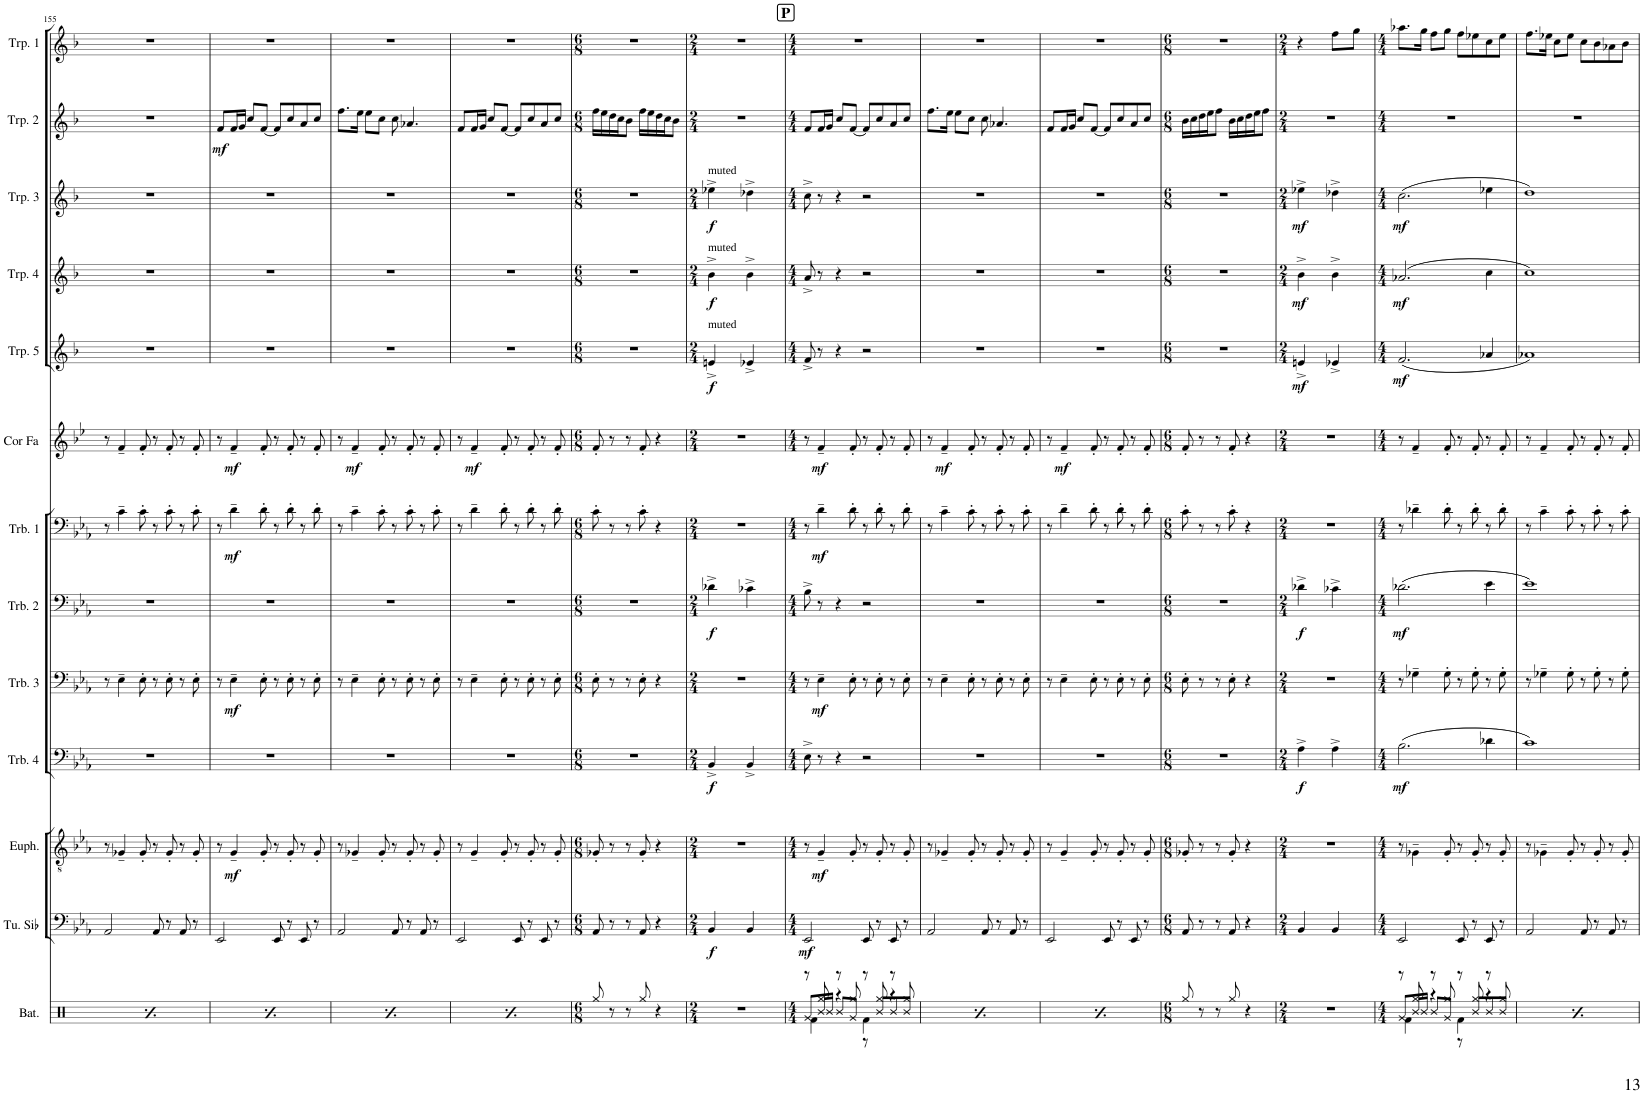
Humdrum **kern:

**kern	**kern	**dynam	**kern	**dynam	**kern	**dynam	**kern	**dynam	**kern	**dynam	**kern	**dynam	**kern	**dynam	**kern	**dynam	**kern	**dynam	**kern	**dynam	**kern	**dynam	**kern
*part13	*part12	*part12	*part11	*part11	*part10	*part10	*part9	*part9	*part8	*part8	*part7	*part7	*part6	*part6	*part5	*part5	*part4	*part4	*part3	*part3	*part2	*part2	*part1
*staff13	*staff12	*staff12	*staff11	*staff11	*staff10	*staff10	*staff9	*staff9	*staff8	*staff8	*staff7	*staff7	*staff6	*staff6	*staff5	*staff5	*staff4	*staff4	*staff3	*staff3	*staff2	*staff2	*staff1
*I"Batterie	*I"Tuba en Sib	*	*I"Euphonium	*	*I"Trombone 4	*	*I"Trombone 3	*	*I"Trombone 2	*	*I"Trombone 1	*	*I"Cor en Fa	*	*I"Trompette 5	*	*I"Trompette 4	*	*I"Trompette 3	*	*I"Trompette 2	*	*I"Trompette 1
*I'Bat.	*I'Tu. Sib	*	*I'Euph.	*	*I'Trb. 4	*	*I'Trb. 3	*	*I'Trb. 2	*	*I'Trb. 1	*	*I'Cor Fa	*	*I'Trp. 5	*	*I'Trp. 4	*	*I'Trp. 3	*	*I'Trp. 2	*	*I'Trp. 1
!!LO:PB:g=z
*clefX	*clefF4	*	*clefGv2	*	*clefF4	*	*clefF4	*	*clefF4	*	*clefF4	*	*clefG2	*	*clefG2	*	*clefG2	*	*clefG2	*	*clefG2	*	*clefG2
*	*	*	*	*	*	*	*	*	*	*	*	*	*Trd4c7	*	*Trd1c2	*	*Trd1c2	*	*Trd1c2	*	*Trd1c2	*	*Trd1c2
*k[]	*k[b-e-a-]	*	*k[b-e-a-]	*	*k[b-e-a-]	*	*k[b-e-a-]	*	*k[b-e-a-]	*	*k[b-e-a-]	*	*k[b-e-]	*	*k[b-]	*	*k[b-]	*	*k[b-]	*	*k[b-]	*	*k[b-]
*M4/4	*M4/4	*	*M4/4	*	*M4/4	*	*M4/4	*	*M4/4	*	*M4/4	*	*M4/4	*	*M4/4	*	*M4/4	*	*M4/4	*	*M4/4	*	*M4/4
=155	=155	=155	=155	=155	=155	=155	=155	=155	=155	=155	=155	=155	=155	=155	=155	=155	=155	=155	=155	=155	=155	=155	=155
*^	*	*	*	*	*	*	*	*	*	*	*	*	*	*	*	*	*	*	*	*	*	*	*
*	*^	*	*	*	*	*	*	*	*	*	*	*	*	*	*	*	*	*	*	*	*	*	*	*
!LO:TX:a:t=Mambo Style	!	!	!	!	!	!	!	!	!	!	!	!	!	!	!	!	!	!	!	!	!	!	!	!	!
8r	4Rf\	8Rg/L	2AA-/	.	8r	.	1r	.	8r	.	1r	.	8r	.	8r	.	1r	.	1r	.	1r	.	1r	.	1r
8Rgg/	.	16R/L	.	.	4G-X~/	.	.	.	4E-~\	.	.	.	4c~\	.	4f~/	.	.	.	.	.	.	.	.	.	.
.	.	16R/JJ	.	.	.	.	.	.	.	.	.	.	.	.	.	.	.	.	.	.	.	.	.	.	.
8r	4r	8R/L	.	.	.	.	.	.	.	.	.	.	.	.	.	.	.	.	.	.	.	.	.	.	.
8Rgg/	.	8Rg/J	.	.	8G-'/	.	.	.	8E-'\	.	.	.	8c'\	.	8f'/	.	.	.	.	.	.	.	.	.	.
8r	4Rf\	8r	8AA-/	.	8r	.	.	.	8r	.	.	.	8r	.	8r	.	.	.	.	.	.	.	.	.	.
8Rgg/	.	8R/L	8r	.	8G-'/	.	.	.	8E-'\	.	.	.	8c'\	.	8f'/	.	.	.	.	.	.	.	.	.	.
8r	4r	8R/	8AA-/	.	8r	.	.	.	8r	.	.	.	8r	.	8r	.	.	.	.	.	.	.	.	.	.
8Rgg/	.	8R/J	8r	.	8G-'/	.	.	.	8E-'\	.	.	.	8c'\	.	8f'/	.	.	.	.	.	.	.	.	.	.
=156	=156	=156	=156	=156	=156	=156	=156	=156	=156	=156	=156	=156	=156	=156	=156	=156	=156	=156	=156	=156	=156	=156	=156	=156	=156
!LO:TX:a:t=Mambo Style	!	!	!	!	!	!	!	!	!	!	!	!	!	!	!	!	!	!	!	!	!	!	!	!	!
!	!	!	!	!	!	!	!	!	!	!	!	!	!	!	!	!	!	!	!	!	!	!	!	!LO:DY:b	!
8r	4Rf\	8Rg/L	2EE-/	.	8r	.	1r	.	8r	.	1r	.	8r	.	8r	.	1r	.	1r	.	1r	.	8f/L	mf	1r
!	!	!	!	!	!	!LO:DY:b	!	!	!	!LO:DY:b	!	!	!	!LO:DY:b	!	!LO:DY:b	!	!	!	!	!	!	!	!	!
8Rgg/	.	16R/L	.	.	4G~/	mf	.	.	4E-~\	mf	.	.	4d~\	mf	4f~/	mf	.	.	.	.	.	.	16f/L	.	.
.	.	16R/JJ	.	.	.	.	.	.	.	.	.	.	.	.	.	.	.	.	.	.	.	.	16g/JJ	.	.
8r	4r	8R/L	.	.	.	.	.	.	.	.	.	.	.	.	.	.	.	.	.	.	.	.	8cc/L	.	.
8Rgg/	.	8Rg/J	.	.	8G'/	.	.	.	8E-'\	.	.	.	8d'\	.	8f'/	.	.	.	.	.	.	.	[8f/J	.	.
8r	4Rf\	8r	8EE-/	.	8r	.	.	.	8r	.	.	.	8r	.	8r	.	.	.	.	.	.	.	8f/L]	.	.
8Rgg/	.	8R/L	8r	.	8G'/	.	.	.	8E-'\	.	.	.	8d'\	.	8f'/	.	.	.	.	.	.	.	8cc/	.	.
8r	4r	8R/	8EE-/	.	8r	.	.	.	8r	.	.	.	8r	.	8r	.	.	.	.	.	.	.	8a/	.	.
8Rgg/	.	8R/J	8r	.	8G'/	.	.	.	8E-'\	.	.	.	8d'\	.	8f'/	.	.	.	.	.	.	.	8cc/J	.	.
=157	=157	=157	=157	=157	=157	=157	=157	=157	=157	=157	=157	=157	=157	=157	=157	=157	=157	=157	=157	=157	=157	=157	=157	=157	=157
!LO:TX:a:t=Mambo Style	!	!	!	!	!	!	!	!	!	!	!	!	!	!	!	!	!	!	!	!	!	!	!	!	!
8r	4Rf\	8Rg/L	2AA-/	.	8r	.	1r	.	8r	.	1r	.	8r	.	8r	.	1r	.	1r	.	1r	.	8.ff\L	.	1r
!	!	!	!	!	!	!	!	!	!	!	!	!	!	!	!	!LO:DY:b	!	!	!	!	!	!	!	!	!
8Rgg/	.	16R/L	.	.	4G-X~/	.	.	.	4E-~\	.	.	.	4c~\	.	4f~/	mf	.	.	.	.	.	.	.	.	.
.	.	16R/JJ	.	.	.	.	.	.	.	.	.	.	.	.	.	.	.	.	.	.	.	.	16ee\Jk	.	.
8r	4r	8R/L	.	.	.	.	.	.	.	.	.	.	.	.	.	.	.	.	.	.	.	.	8ee\L	.	.
8Rgg/	.	8Rg/J	.	.	8G-'/	.	.	.	8E-'\	.	.	.	8c'\	.	8f'/	.	.	.	.	.	.	.	8cc\J	.	.
8r	4Rf\	8r	8AA-/	.	8r	.	.	.	8r	.	.	.	8r	.	8r	.	.	.	.	.	.	.	8cc\	.	.
8Rgg/	.	8R/L	8r	.	8G-'/	.	.	.	8E-'\	.	.	.	8c'\	.	8f'/	.	.	.	.	.	.	.	4.a-X/	.	.
8r	4r	8R/	8AA-/	.	8r	.	.	.	8r	.	.	.	8r	.	8r	.	.	.	.	.	.	.	.	.	.
8Rgg/	.	8R/J	8r	.	8G-'/	.	.	.	8E-'\	.	.	.	8c'\	.	8f'/	.	.	.	.	.	.	.	.	.	.
=158	=158	=158	=158	=158	=158	=158	=158	=158	=158	=158	=158	=158	=158	=158	=158	=158	=158	=158	=158	=158	=158	=158	=158	=158	=158
!LO:TX:a:t=Mambo Style	!	!	!	!	!	!	!	!	!	!	!	!	!	!	!	!	!	!	!	!	!	!	!	!	!
8r	4Rf\	8Rg/L	2EE-/	.	8r	.	1r	.	8r	.	1r	.	8r	.	8r	.	1r	.	1r	.	1r	.	8f/L	.	1r
!	!	!	!	!	!	!	!	!	!	!	!	!	!	!	!	!LO:DY:b	!	!	!	!	!	!	!	!	!
8Rgg/	.	16R/L	.	.	4G~/	.	.	.	4E-~\	.	.	.	4d~\	.	4f~/	mf	.	.	.	.	.	.	16f/L	.	.
.	.	16R/JJ	.	.	.	.	.	.	.	.	.	.	.	.	.	.	.	.	.	.	.	.	16g/JJ	.	.
8r	4r	8R/L	.	.	.	.	.	.	.	.	.	.	.	.	.	.	.	.	.	.	.	.	8cc/L	.	.
8Rgg/	.	8Rg/J	.	.	8G'/	.	.	.	8E-'\	.	.	.	8d'\	.	8f'/	.	.	.	.	.	.	.	[8f/J	.	.
8r	4Rf\	8r	8EE-/	.	8r	.	.	.	8r	.	.	.	8r	.	8r	.	.	.	.	.	.	.	8f/L]	.	.
8Rgg/	.	8R/L	8r	.	8G'/	.	.	.	8E-'\	.	.	.	8d'\	.	8f'/	.	.	.	.	.	.	.	8cc/	.	.
8r	4r	8R/	8EE-/	.	8r	.	.	.	8r	.	.	.	8r	.	8r	.	.	.	.	.	.	.	8a/	.	.
8Rgg/	.	8R/J	8r	.	8G'/	.	.	.	8E-'\	.	.	.	8d'\	.	8f'/	.	.	.	.	.	.	.	8cc/J	.	.
*v	*v	*v	*	*	*	*	*	*	*	*	*	*	*	*	*	*	*	*	*	*	*	*	*	*	*
=159	=159	=159	=159	=159	=159	=159	=159	=159	=159	=159	=159	=159	=159	=159	=159	=159	=159	=159	=159	=159	=159	=159	=159
*M6/8	*M6/8	*	*M6/8	*	*M6/8	*	*M6/8	*	*M6/8	*	*M6/8	*	*M6/8	*	*M6/8	*	*M6/8	*	*M6/8	*	*M6/8	*	*M6/8
8Rgg/	8AA-/	.	8G-X'/	.	2.r	.	8E-'\	.	2.r	.	8c'\	.	8f'/	.	2.r	.	2.r	.	2.r	.	16ff\LL	.	2.r
.	.	.	.	.	.	.	.	.	.	.	.	.	.	.	.	.	.	.	.	.	16ee\	.	.
8r	8r	.	8r	.	.	.	8r	.	.	.	8r	.	8r	.	.	.	.	.	.	.	16dd\	.	.
.	.	.	.	.	.	.	.	.	.	.	.	.	.	.	.	.	.	.	.	.	16cc\J	.	.
8r	8r	.	8r	.	.	.	8r	.	.	.	8r	.	8r	.	.	.	.	.	.	.	8b-\J	.	.
8Rgg/	8AA-/	.	8G-'/	.	.	.	8E-'\	.	.	.	8c'\	.	8f'/	.	.	.	.	.	.	.	16ff\LL	.	.
.	.	.	.	.	.	.	.	.	.	.	.	.	.	.	.	.	.	.	.	.	16ee\	.	.
4r	4r	.	4r	.	.	.	4r	.	.	.	4r	.	4r	.	.	.	.	.	.	.	16dd\	.	.
.	.	.	.	.	.	.	.	.	.	.	.	.	.	.	.	.	.	.	.	.	16cc\J	.	.
.	.	.	.	.	.	.	.	.	.	.	.	.	.	.	.	.	.	.	.	.	8b-\J	.	.
=160	=160	=160	=160	=160	=160	=160	=160	=160	=160	=160	=160	=160	=160	=160	=160	=160	=160	=160	=160	=160	=160	=160	=160
*M2/4	*M2/4	*	*M2/4	*	*M2/4	*	*M2/4	*	*M2/4	*	*M2/4	*	*M2/4	*	*M2/4	*	*M2/4	*	*M2/4	*	*M2/4	*	*M2/4
!	!	!	!	!	!	!	!	!	!	!	!	!	!	!	!	!	!	!	!LO:TX:a:t=muted	!	!	!	!
!	!	!	!	!	!	!	!	!	!	!	!	!	!	!	!	!	!LO:TX:a:t=muted	!	!	!	!	!	!
!	!	!	!	!	!	!	!	!	!	!	!	!	!	!	!LO:TX:a:t=muted	!	!	!	!	!	!	!	!
!	!	!LO:DY:b	!	!	!	!LO:DY:b	!	!	!	!LO:DY:b	!	!	!	!	!	!LO:DY:b	!	!LO:DY:b	!	!LO:DY:b	!	!	!
2r	4BB-/	f	2r	.	4BB-^/	f	2r	.	4d-X^\	f	2r	.	2r	.	4en^/	f	4b-^\	f	4ee-X^\	f	2r	.	2r
.	4BB-/	.	.	.	4BB-^/	.	.	.	4c-X^\	.	.	.	.	.	4e-X^/	.	4b-^\	.	4dd-X^\	.	.	.	.
!!LO:REH:place=s1:a:B:cj:fs=14:t=P
=161	=161	=161	=161	=161	=161	=161	=161	=161	=161	=161	=161	=161	=161	=161	=161	=161	=161	=161	=161	=161	=161	=161	=161
*M4/4	*M4/4	*	*M4/4	*	*M4/4	*	*M4/4	*	*M4/4	*	*M4/4	*	*M4/4	*	*M4/4	*	*M4/4	*	*M4/4	*	*M4/4	*	*M4/4
*^	*	*	*	*	*	*	*	*	*	*	*	*	*	*	*	*	*	*	*	*	*	*	*
*	*^	*	*	*	*	*	*	*	*	*	*	*	*	*	*	*	*	*	*	*	*	*	*	*
!	!	!	!	!LO:DY:b	!	!	!	!	!	!	!	!	!	!	!	!	!	!	!	!	!	!	!	!	!
8r	4Rf\	8Rg/L	2EE-/	mf	8r	.	8E-^\	.	8r	.	8B-^\	.	8r	.	8r	.	8f^/	.	8a^/	.	8cc^\	.	8f/L	.	1r
!	!	!	!	!	!	!LO:DY:b	!	!	!	!LO:DY:b	!	!	!	!LO:DY:b	!	!LO:DY:b	!	!	!	!	!	!	!	!	!
8Rgg/	.	16R/L	.	.	4G~/	mf	8r	.	4E-~\	mf	8r	.	4d~\	mf	4f~/	mf	8r	.	8r	.	8r	.	16f/L	.	.
.	.	16R/JJ	.	.	.	.	.	.	.	.	.	.	.	.	.	.	.	.	.	.	.	.	16g/JJ	.	.
8r	4r	8R/L	.	.	.	.	4r	.	.	.	4r	.	.	.	.	.	4r	.	4r	.	4r	.	8cc/L	.	.
8Rgg/	.	8Rg/J	.	.	8G'/	.	.	.	8E-'\	.	.	.	8d'\	.	8f'/	.	.	.	.	.	.	.	[8f/J	.	.
8r	4Rf\	8r	8EE-/	.	8r	.	2r	.	8r	.	2r	.	8r	.	8r	.	2r	.	2r	.	2r	.	8f/L]	.	.
8Rgg/	.	8R/L	8r	.	8G'/	.	.	.	8E-'\	.	.	.	8d'\	.	8f'/	.	.	.	.	.	.	.	8cc/	.	.
8r	4r	8R/	8EE-/	.	8r	.	.	.	8r	.	.	.	8r	.	8r	.	.	.	.	.	.	.	8a/	.	.
8Rgg/	.	8R/J	8r	.	8G'/	.	.	.	8E-'\	.	.	.	8d'\	.	8f'/	.	.	.	.	.	.	.	8cc/J	.	.
=162	=162	=162	=162	=162	=162	=162	=162	=162	=162	=162	=162	=162	=162	=162	=162	=162	=162	=162	=162	=162	=162	=162	=162	=162	=162
8r	4Rf\	8Rg/L	2AA-/	.	8r	.	1r	.	8r	.	1r	.	8r	.	8r	.	1r	.	1r	.	1r	.	8.ff\L	.	1r
!	!	!	!	!	!	!	!	!	!	!	!	!	!	!	!	!LO:DY:b	!	!	!	!	!	!	!	!	!
8Rgg/	.	16R/L	.	.	4G-X~/	.	.	.	4E-~\	.	.	.	4c~\	.	4f~/	mf	.	.	.	.	.	.	.	.	.
.	.	16R/JJ	.	.	.	.	.	.	.	.	.	.	.	.	.	.	.	.	.	.	.	.	16ee\Jk	.	.
8r	4r	8R/L	.	.	.	.	.	.	.	.	.	.	.	.	.	.	.	.	.	.	.	.	8ee\L	.	.
8Rgg/	.	8Rg/J	.	.	8G-'/	.	.	.	8E-'\	.	.	.	8c'\	.	8f'/	.	.	.	.	.	.	.	8cc\J	.	.
8r	4Rf\	8r	8AA-/	.	8r	.	.	.	8r	.	.	.	8r	.	8r	.	.	.	.	.	.	.	8cc\	.	.
8Rgg/	.	8R/L	8r	.	8G-'/	.	.	.	8E-'\	.	.	.	8c'\	.	8f'/	.	.	.	.	.	.	.	4.a-X/	.	.
8r	4r	8R/	8AA-/	.	8r	.	.	.	8r	.	.	.	8r	.	8r	.	.	.	.	.	.	.	.	.	.
8Rgg/	.	8R/J	8r	.	8G-'/	.	.	.	8E-'\	.	.	.	8c'\	.	8f'/	.	.	.	.	.	.	.	.	.	.
=163	=163	=163	=163	=163	=163	=163	=163	=163	=163	=163	=163	=163	=163	=163	=163	=163	=163	=163	=163	=163	=163	=163	=163	=163	=163
8r	4Rf\	8Rg/L	2EE-/	.	8r	.	1r	.	8r	.	1r	.	8r	.	8r	.	1r	.	1r	.	1r	.	8f/L	.	1r
!	!	!	!	!	!	!	!	!	!	!	!	!	!	!	!	!LO:DY:b	!	!	!	!	!	!	!	!	!
8Rgg/	.	16R/L	.	.	4G~/	.	.	.	4E-~\	.	.	.	4d~\	.	4f~/	mf	.	.	.	.	.	.	16f/L	.	.
.	.	16R/JJ	.	.	.	.	.	.	.	.	.	.	.	.	.	.	.	.	.	.	.	.	16g/JJ	.	.
8r	4r	8R/L	.	.	.	.	.	.	.	.	.	.	.	.	.	.	.	.	.	.	.	.	8cc/L	.	.
8Rgg/	.	8Rg/J	.	.	8G'/	.	.	.	8E-'\	.	.	.	8d'\	.	8f'/	.	.	.	.	.	.	.	[8f/J	.	.
8r	4Rf\	8r	8EE-/	.	8r	.	.	.	8r	.	.	.	8r	.	8r	.	.	.	.	.	.	.	8f/L]	.	.
8Rgg/	.	8R/L	8r	.	8G'/	.	.	.	8E-'\	.	.	.	8d'\	.	8f'/	.	.	.	.	.	.	.	8cc/	.	.
8r	4r	8R/	8EE-/	.	8r	.	.	.	8r	.	.	.	8r	.	8r	.	.	.	.	.	.	.	8a/	.	.
8Rgg/	.	8R/J	8r	.	8G'/	.	.	.	8E-'\	.	.	.	8d'\	.	8f'/	.	.	.	.	.	.	.	8cc/J	.	.
*v	*v	*v	*	*	*	*	*	*	*	*	*	*	*	*	*	*	*	*	*	*	*	*	*	*	*
=164	=164	=164	=164	=164	=164	=164	=164	=164	=164	=164	=164	=164	=164	=164	=164	=164	=164	=164	=164	=164	=164	=164	=164
*M6/8	*M6/8	*	*M6/8	*	*M6/8	*	*M6/8	*	*M6/8	*	*M6/8	*	*M6/8	*	*M6/8	*	*M6/8	*	*M6/8	*	*M6/8	*	*M6/8
8Rgg/	8AA-/	.	8G-X'/	.	2.r	.	8E-'\	.	2.r	.	8c'\	.	8f'/	.	2.r	.	2.r	.	2.r	.	16b-\LL	.	2.r
.	.	.	.	.	.	.	.	.	.	.	.	.	.	.	.	.	.	.	.	.	16cc\	.	.
8r	8r	.	8r	.	.	.	8r	.	.	.	8r	.	8r	.	.	.	.	.	.	.	16dd\	.	.
.	.	.	.	.	.	.	.	.	.	.	.	.	.	.	.	.	.	.	.	.	16ee\J	.	.
8r	8r	.	8r	.	.	.	8r	.	.	.	8r	.	8r	.	.	.	.	.	.	.	8ff\J	.	.
8Rgg/	8AA-/	.	8G-'/	.	.	.	8E-'\	.	.	.	8c'\	.	8f'/	.	.	.	.	.	.	.	16b-\LL	.	.
.	.	.	.	.	.	.	.	.	.	.	.	.	.	.	.	.	.	.	.	.	16cc\	.	.
4r	4r	.	4r	.	.	.	4r	.	.	.	4r	.	4r	.	.	.	.	.	.	.	16dd\	.	.
.	.	.	.	.	.	.	.	.	.	.	.	.	.	.	.	.	.	.	.	.	16ee\J	.	.
.	.	.	.	.	.	.	.	.	.	.	.	.	.	.	.	.	.	.	.	.	8ff\J	.	.
=165	=165	=165	=165	=165	=165	=165	=165	=165	=165	=165	=165	=165	=165	=165	=165	=165	=165	=165	=165	=165	=165	=165	=165
*M2/4	*M2/4	*	*M2/4	*	*M2/4	*	*M2/4	*	*M2/4	*	*M2/4	*	*M2/4	*	*M2/4	*	*M2/4	*	*M2/4	*	*M2/4	*	*M2/4
!	!	!	!	!	!	!LO:DY:b	!	!	!	!LO:DY:b	!	!	!	!	!	!LO:DY:b	!	!LO:DY:b	!	!LO:DY:b	!	!	!
2r	4BB-/	.	2r	.	4A-^\	f	2r	.	4d-X^\	f	2r	.	2r	.	4en^/	mf	4b-^\	mf	4ee-X^\	mf	2r	.	4r
.	4BB-/	.	.	.	4A-^\	.	.	.	4c-X^\	.	.	.	.	.	4e-X^/	.	4b-^\	.	4dd-X^\	.	.	.	8ff\L
.	.	.	.	.	.	.	.	.	.	.	.	.	.	.	.	.	.	.	.	.	.	.	8gg\J
=166	=166	=166	=166	=166	=166	=166	=166	=166	=166	=166	=166	=166	=166	=166	=166	=166	=166	=166	=166	=166	=166	=166	=166
*M4/4	*M4/4	*	*M4/4	*	*M4/4	*	*M4/4	*	*M4/4	*	*M4/4	*	*M4/4	*	*M4/4	*	*M4/4	*	*M4/4	*	*M4/4	*	*M4/4
*^	*	*	*	*	*	*	*	*	*	*	*	*	*	*	*	*	*	*	*	*	*	*	*
*	*^	*	*	*	*	*	*	*	*	*	*	*	*	*	*	*	*	*	*	*	*	*	*	*
!	!	!	!	!	!	!	!	!LO:DY:b	!	!	!	!LO:DY:b	!	!	!	!	!	!LO:DY:b	!	!LO:DY:b	!	!LO:DY:b	!	!	!
8r	4Rf\	8Rg/L	2EE-/	.	8r	.	(2.B-\	mf	8r	.	(2.d-X\	mf	8r	.	8r	.	(2.f/	mf	(2.a-X/	mf	(2.cc\	mf	1r	.	8.aa-X\L
8Rgg/	.	16R/L	.	.	4G-X~\	.	.	.	4G-X~\	.	.	.	4d-X~\	.	4f~/	.	.	.	.	.	.	.	.	.	.
.	.	16R/JJ	.	.	.	.	.	.	.	.	.	.	.	.	.	.	.	.	.	.	.	.	.	.	16gg\Jk
8r	4r	8R/L	.	.	.	.	.	.	.	.	.	.	.	.	.	.	.	.	.	.	.	.	.	.	8ff\L
8Rgg/	.	8Rg/J	.	.	8G-'/	.	.	.	8G-'\	.	.	.	8d-'\	.	8f'/	.	.	.	.	.	.	.	.	.	8gg\J
8r	4Rf\	8r	8EE-/	.	8r	.	.	.	8r	.	.	.	8r	.	8r	.	.	.	.	.	.	.	.	.	8ff\L
8Rgg/	.	8R/L	8r	.	8G-'/	.	.	.	8G-'\	.	.	.	8d-'\	.	8f'/	.	.	.	.	.	.	.	.	.	8ee-X\
8r	4r	8R/	8EE-/	.	8r	.	4d-X\	.	8r	.	4e-\	.	8r	.	8r	.	4a-X/	.	4cc\	.	4ee-X\	.	.	.	8cc\
8Rgg/	.	8R/J	8r	.	8G-'/	.	.	.	8G-'\	.	.	.	8d-'\	.	8f'/	.	.	.	.	.	.	.	.	.	8ee-\J
=167	=167	=167	=167	=167	=167	=167	=167	=167	=167	=167	=167	=167	=167	=167	=167	=167	=167	=167	=167	=167	=167	=167	=167	=167	=167
8r	4Rf\	8Rg/L	2AA-/	.	8r	.	1c)	.	8r	.	1e-)	.	8r	.	8r	.	1a-X)	.	1cc)	.	1dd)	.	1r	.	8.ff\L
8Rgg/	.	16R/L	.	.	4G-X~\	.	.	.	4G-X~\	.	.	.	4c~\	.	4f~/	.	.	.	.	.	.	.	.	.	.
.	.	16R/JJ	.	.	.	.	.	.	.	.	.	.	.	.	.	.	.	.	.	.	.	.	.	.	16ee-X\Jk
8r	4r	8R/L	.	.	.	.	.	.	.	.	.	.	.	.	.	.	.	.	.	.	.	.	.	.	8cc\L
8Rgg/	.	8Rg/J	.	.	8G-'/	.	.	.	8G-'\	.	.	.	8c'\	.	8f'/	.	.	.	.	.	.	.	.	.	8ee-\J
8r	4Rf\	8r	8AA-/	.	8r	.	.	.	8r	.	.	.	8r	.	8r	.	.	.	.	.	.	.	.	.	8cc\L
8Rgg/	.	8R/L	8r	.	8G-'/	.	.	.	8G-'\	.	.	.	8c'\	.	8f'/	.	.	.	.	.	.	.	.	.	8b-\
8r	4r	8R/	8AA-/	.	8r	.	.	.	8r	.	.	.	8r	.	8r	.	.	.	.	.	.	.	.	.	8a-X\
8Rgg/	.	8R/J	8r	.	8G-'/	.	.	.	8G-'\	.	.	.	8c'\	.	8f'/	.	.	.	.	.	.	.	.	.	8b-\J
*v	*v	*v	*	*	*	*	*	*	*	*	*	*	*	*	*	*	*	*	*	*	*	*	*	*	*
=	=	=	=	=	=	=	=	=	=	=	=	=	=	=	=	=	=	=	=	=	=	=	=
*-	*-	*-	*-	*-	*-	*-	*-	*-	*-	*-	*-	*-	*-	*-	*-	*-	*-	*-	*-	*-	*-	*-	*-
